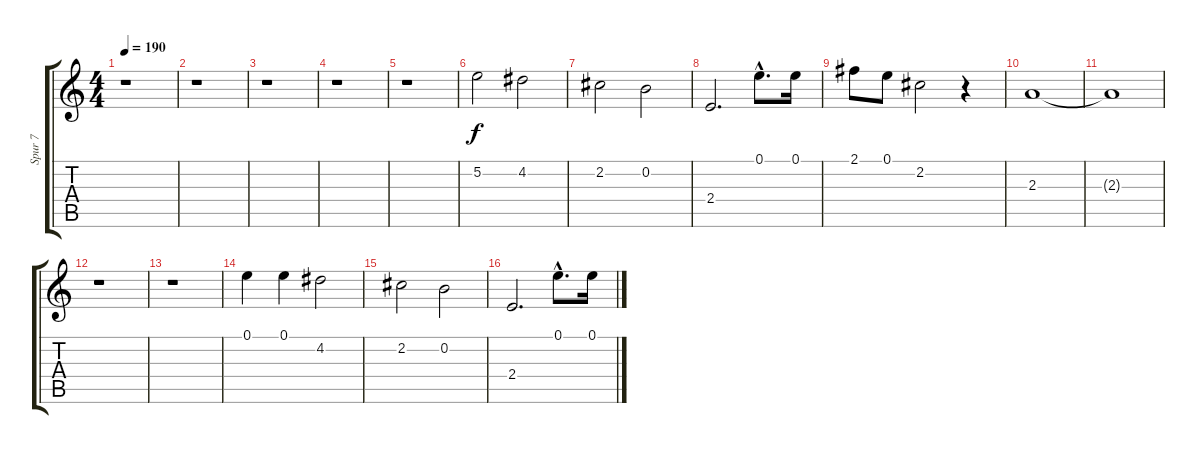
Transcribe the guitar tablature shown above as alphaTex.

\track ("Spur 7" "Spur 7") {instrument electricguitarclean}
\staff {score tabs}
\tuning (E4 B3 G3 D3 A2 E2) {hide}
\ts (4 4)
\tempo 190
\clef g2
\ks c
r.1{dy f} |
r.1 |
r.1 |
r.1 |
r.1 |
5.2.2 4.2.2 |
2.2.2 0.2.2 |
2.4.2{d} 0.1{hac}.8{d} 0.1.16 |
2.1.8 0.1.8 2.2.2 r.4 |
2.3.1 |
2.3{t}.1 |
r.1 |
r.1 |
0.1.4 0.1.4 4.2.2 |
2.2.2 0.2.2 |
2.4.2{d} 0.1{hac}.8{d} 0.1.16
